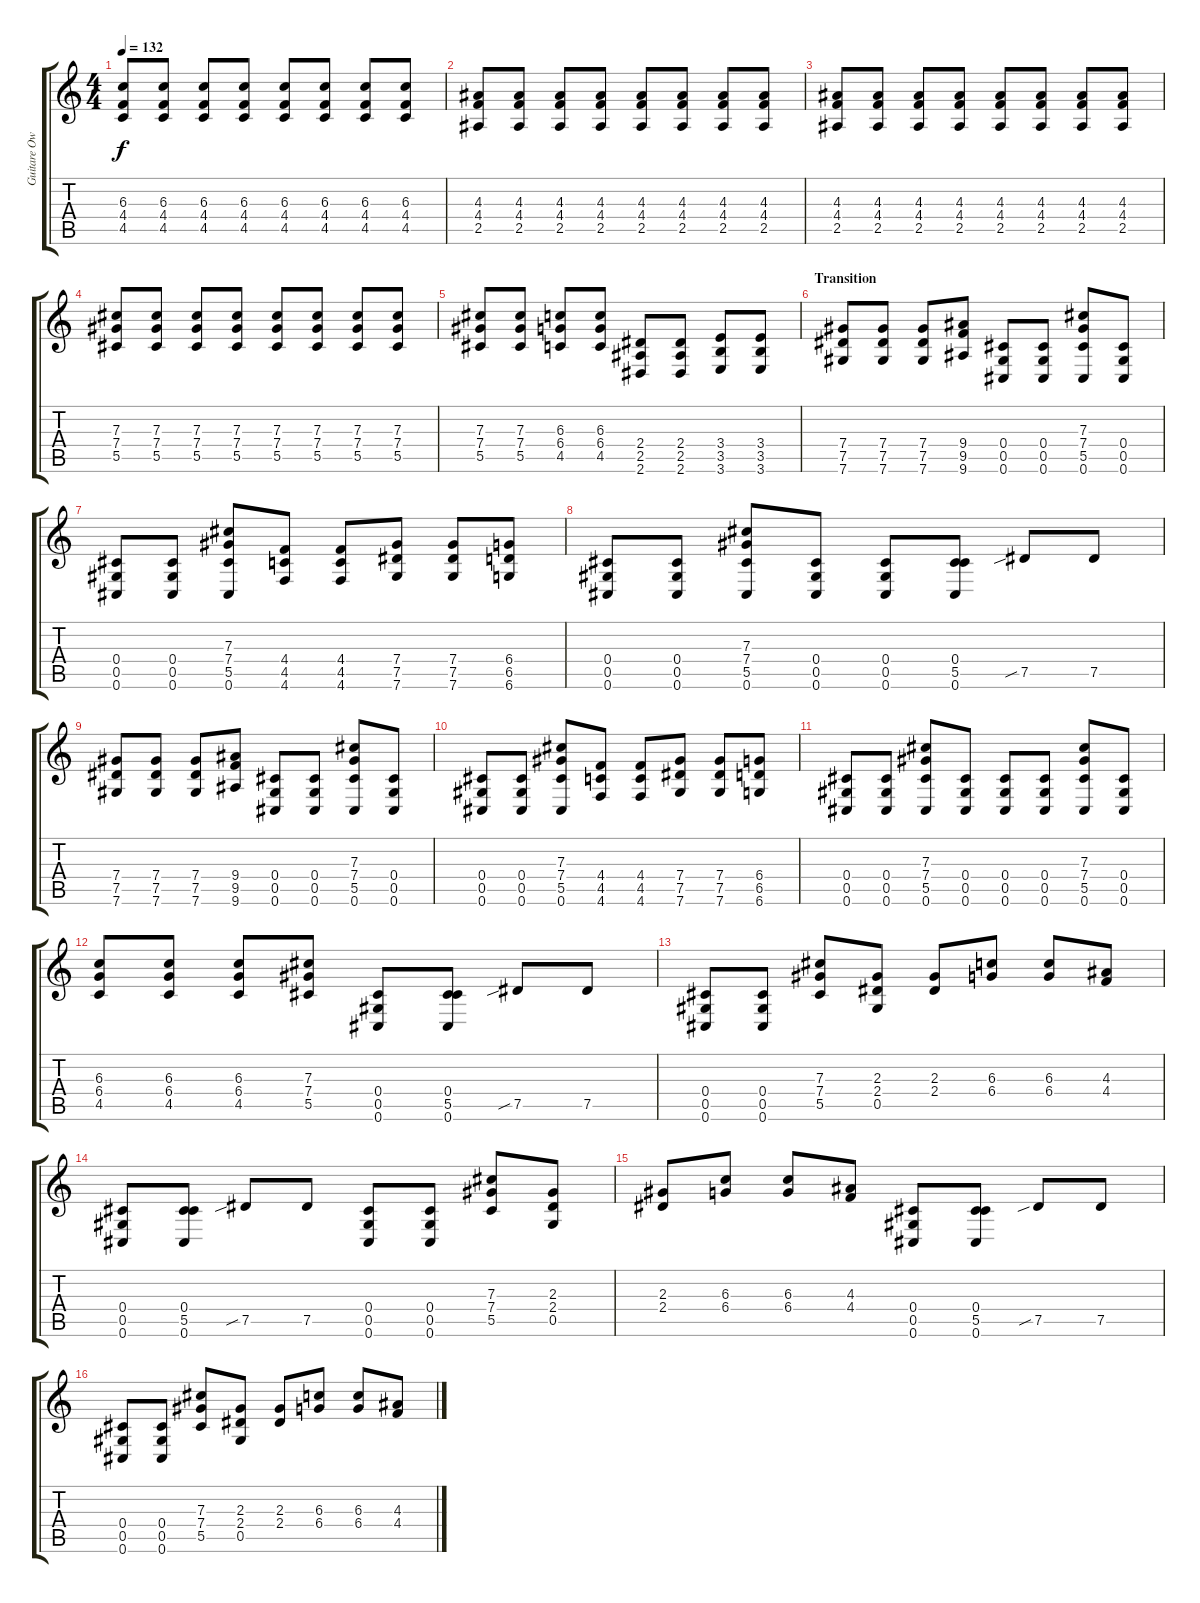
\track ("Guitare Owen" "Guitare Ow") {instrument overdrivenguitar}
\staff {score tabs}
\tuning (Eb4 Bb3 Gb3 Db3 Ab2 Db2) {hide}
\ts (4 4)
\tempo 132
\clef g2
\ks c
(6.3 4.4 4.5).8{dy f} (6.3 4.4 4.5).8 (6.3 4.4 4.5).8 (6.3 4.4 4.5).8 (6.3 4.4 4.5).8 (6.3 4.4 4.5).8 (6.3 4.4 4.5).8 (6.3 4.4 4.5).8 |
(4.3 4.4 2.5).8 (4.3 4.4 2.5).8 (4.3 4.4 2.5).8 (4.3 4.4 2.5).8 (4.3 4.4 2.5).8 (4.3 4.4 2.5).8 (4.3 4.4 2.5).8 (4.3 4.4 2.5).8 |
(4.3 4.4 2.5).8 (4.3 4.4 2.5).8 (4.3 4.4 2.5).8 (4.3 4.4 2.5).8 (4.3 4.4 2.5).8 (4.3 4.4 2.5).8 (4.3 4.4 2.5).8 (4.3 4.4 2.5).8 |
(7.3 7.4 5.5).8 (7.3 7.4 5.5).8 (7.3 7.4 5.5).8 (7.3 7.4 5.5).8 (7.3 7.4 5.5).8 (7.3 7.4 5.5).8 (7.3 7.4 5.5).8 (7.3 7.4 5.5).8 |
(7.3 7.4 5.5).8 (7.3 7.4 5.5).8 (6.3 6.4 4.5).8 (6.3 6.4 4.5).8 (2.4 2.5 2.6).8 (2.4 2.5 2.6).8 (3.4 3.5 3.6).8 (3.4 3.5 3.6).8 |
\section ("" "Transition")
(7.4 7.5 7.6).8{volume 15} (7.4 7.5 7.6).8 (7.4 7.5 7.6).8 (9.4 9.5 9.6).8 (0.4 0.5 0.6).8 (0.4 0.5 0.6).8 (7.3 7.4 5.5 0.6).8 (0.4 0.5 0.6).8 |
(0.4 0.5 0.6).8 (0.4 0.5 0.6).8 (7.3 7.4 5.5 0.6).8 (4.4 4.5 4.6).8 (4.4 4.5 4.6).8 (7.4 7.5 7.6).8 (7.4 7.5 7.6).8 (6.4 6.5 6.6).8 |
(0.4 0.5 0.6).8 (0.4 0.5 0.6).8 (7.3 7.4 5.5 0.6).8 (0.4 0.5 0.6).8 (0.4 0.5 0.6).8 (0.4 5.5 0.6).8 7.5{sib}.8 7.5.8 |
(7.4 7.5 7.6).8 (7.4 7.5 7.6).8 (7.4 7.5 7.6).8 (9.4 9.5 9.6).8 (0.4 0.5 0.6).8 (0.4 0.5 0.6).8 (7.3 7.4 5.5 0.6).8 (0.4 0.5 0.6).8 |
(0.4 0.5 0.6).8 (0.4 0.5 0.6).8 (7.3 7.4 5.5 0.6).8 (4.4 4.5 4.6).8 (4.4 4.5 4.6).8 (7.4 7.5 7.6).8 (7.4 7.5 7.6).8 (6.4 6.5 6.6).8 |
(0.4 0.5 0.6).8 (0.4 0.5 0.6).8 (7.3 7.4 5.5 0.6).8 (0.4 0.5 0.6).8 (0.4 0.5 0.6).8 (0.4 0.5 0.6).8 (7.3 7.4 5.5 0.6).8 (0.4 0.5 0.6).8 |
(6.3 6.4 4.5).8 (6.3 6.4 4.5).8 (6.3 6.4 4.5).8 (7.3 7.4 5.5).8 (0.4 0.5 0.6).8 (0.4 5.5 0.6).8 7.5{sib}.8 7.5.8 |
(0.4 0.5 0.6).8 (0.4 0.5 0.6).8 (7.3 7.4 5.5).8 (2.3 2.4 0.5).8 (2.3 2.4).8 (6.3 6.4).8 (6.3 6.4).8 (4.3 4.4).8 |
(0.4 0.5 0.6).8 (0.4 5.5 0.6).8 7.5{sib}.8 7.5.8 (0.4 0.5 0.6).8 (0.4 0.5 0.6).8 (7.3 7.4 5.5).8 (2.3 2.4 0.5).8 |
(2.3 2.4).8 (6.3 6.4).8 (6.3 6.4).8 (4.3 4.4).8 (0.4 0.5 0.6).8 (0.4 5.5 0.6).8 7.5{sib}.8 7.5.8 |
(0.4 0.5 0.6).8 (0.4 0.5 0.6).8 (7.3 7.4 5.5).8 (2.3 2.4 0.5).8 (2.3 2.4).8 (6.3 6.4).8 (6.3 6.4).8 (4.3 4.4).8
